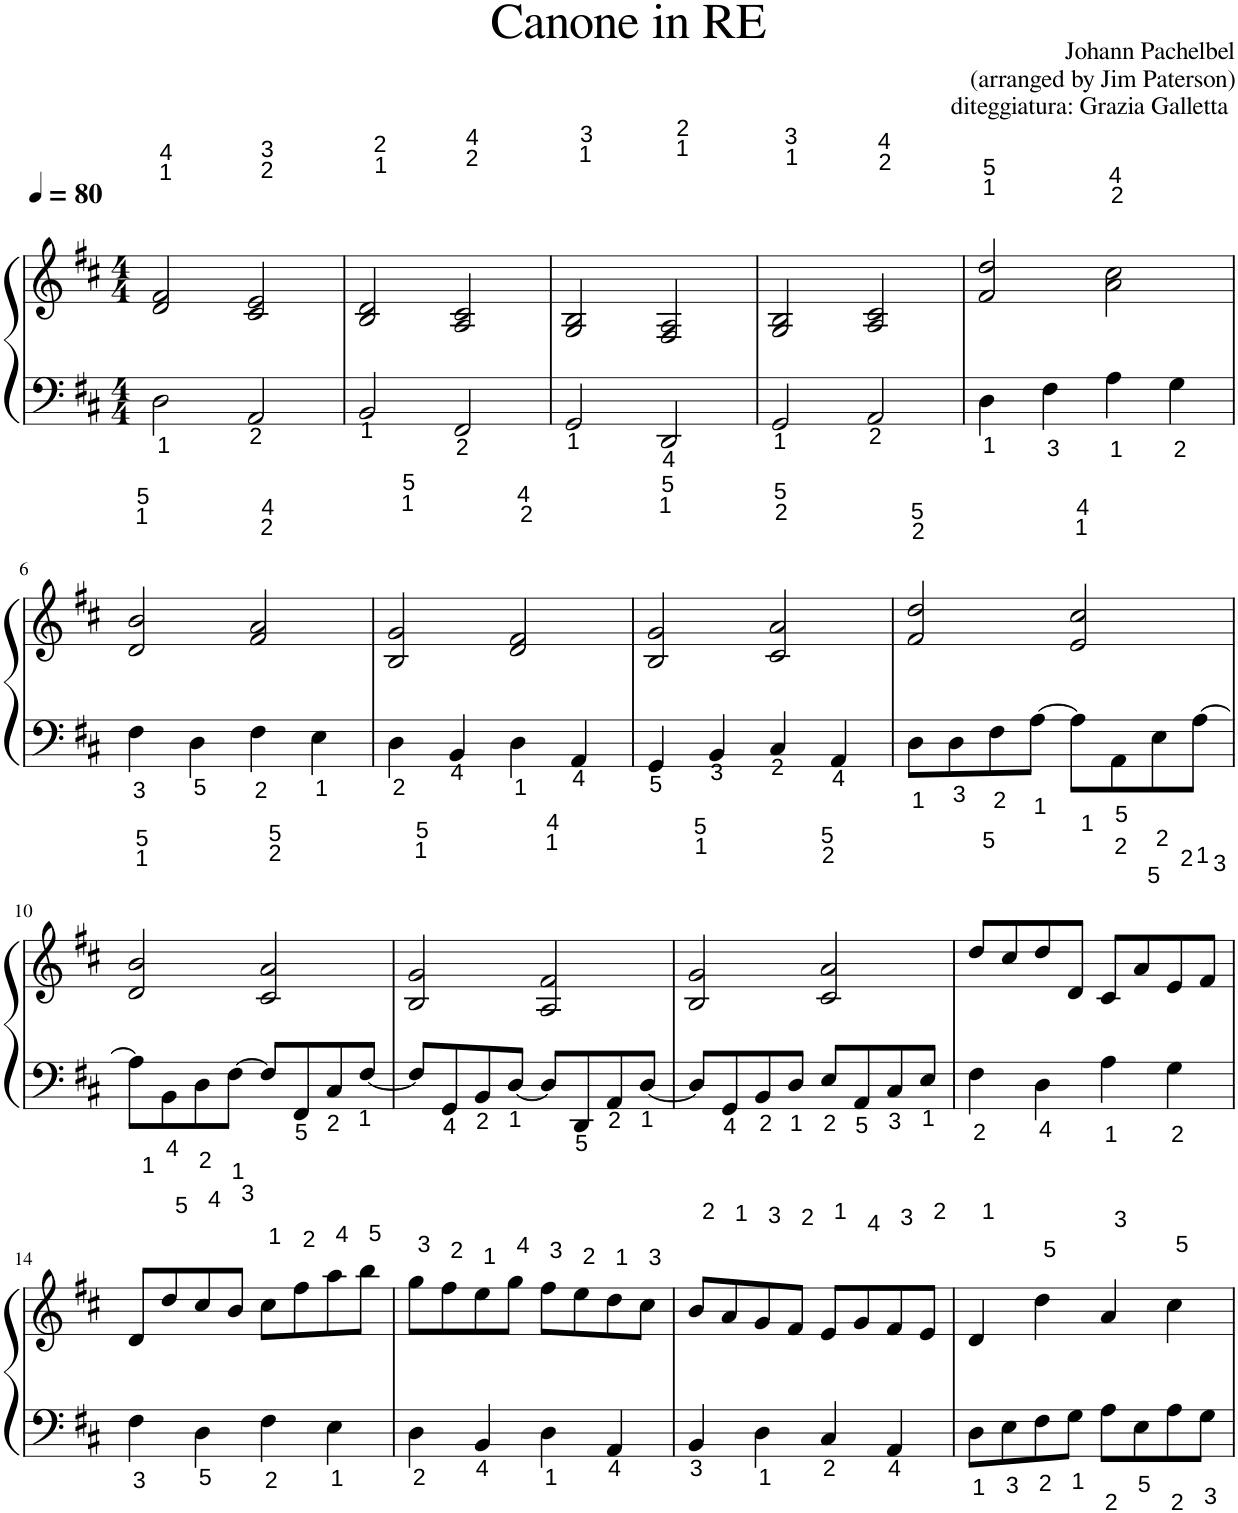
**kern	**kern
*part1	*part1
*staff2	*staff1
*I"Piano	*
*I'Pno.	*
*clefF4	*clefG2
*k[f#c#]	*k[f#c#]
*M4/4	*M4/4
*MM80	*MM80
=1	=1
2D<\	2d/ 2f#/
2AA/	2c#/ 2e/
=2	=2
2BB/	2B/ 2d/
2FF#/	2A/ 2c#/
=3	=3
2GG/	2G/ 2B/
2DD/	2F#/ 2A/
=4	=4
2GG/	2G/ 2B/
2AA/	2A/ 2c#/
=5	=5
4D<\	2f#/ 2dd/
4F#<\	.
4A<\	2a\ 2cc#\
4G<\	.
!!LO:LB:g=z
=6	=6
4F#<\	2d/ 2b/
4D<\	.
4F#<\	2f#/ 2a/
4E<\	.
=7	=7
4D<\	2B/ 2g/
4BB/	.
4D<\	2d/ 2f#/
4AA/	.
=8	=8
4GG/	2B/ 2g/
4BB/	.
4C#/	2c#/ 2a/
4AA/	.
=9	=9
8D<\L	2f#/ 2dd/
8D<\	.
8F#<\	.
[8A<\J	.
8A\L]	2e/ 2cc#/
8AA<\	.
8E<\	.
[8A<\J	.
!!LO:LB:g=z
=10	=10
8A\L]	2d/ 2b/
8BB<\	.
8D<\	.
[8F#<\J	.
8F#/L]	2c#/ 2a/
8FF#/	.
8C#/	.
[8F#/J	.
=11	=11
8F#/L]	2B/ 2g/
8GG/	.
8BB/	.
[8D/J	.
8D/L]	2A/ 2f#/
8DD/	.
8AA/	.
[8D/J	.
=12	=12
8D/L]	2B/ 2g/
8GG/	.
8BB/	.
8D/J	.
8E/L	2c#/ 2a/
8AA/	.
8C#/	.
8E/J	.
=13	=13
4F#<\	8dd/L
.	8cc#/
4D<\	8dd/
.	8d/J
4A<\	8c#/L
.	8a/
4G<\	8e/
.	8f#/J
!!LO:LB:g=z
=14	=14
4F#<\	8d/L
.	8dd/
4D<\	8cc#/
.	8b/J
4F#<\	8cc#\L
.	8ff#\
4E<\	8aa\
.	8bb\J
=15	=15
4D<\	8gg\L
.	8ff#\
4BB/	8ee\
.	8gg\J
4D<\	8ff#\L
.	8ee\
4AA/	8dd\
.	8cc#\J
=16	=16
4BB/	8b/L
.	8a/
4D<\	8g/
.	8f#/J
4C#/	8e/L
.	8g/
4AA/	8f#/
.	8e/J
=17	=17
8D<\L	4d/
8E<\	.
8F#<\	4dd\
8G<\J	.
8A<\L	4a/
8E<\	.
8A<\	4cc#\
8G<\J	.
=	=
*-	*-
